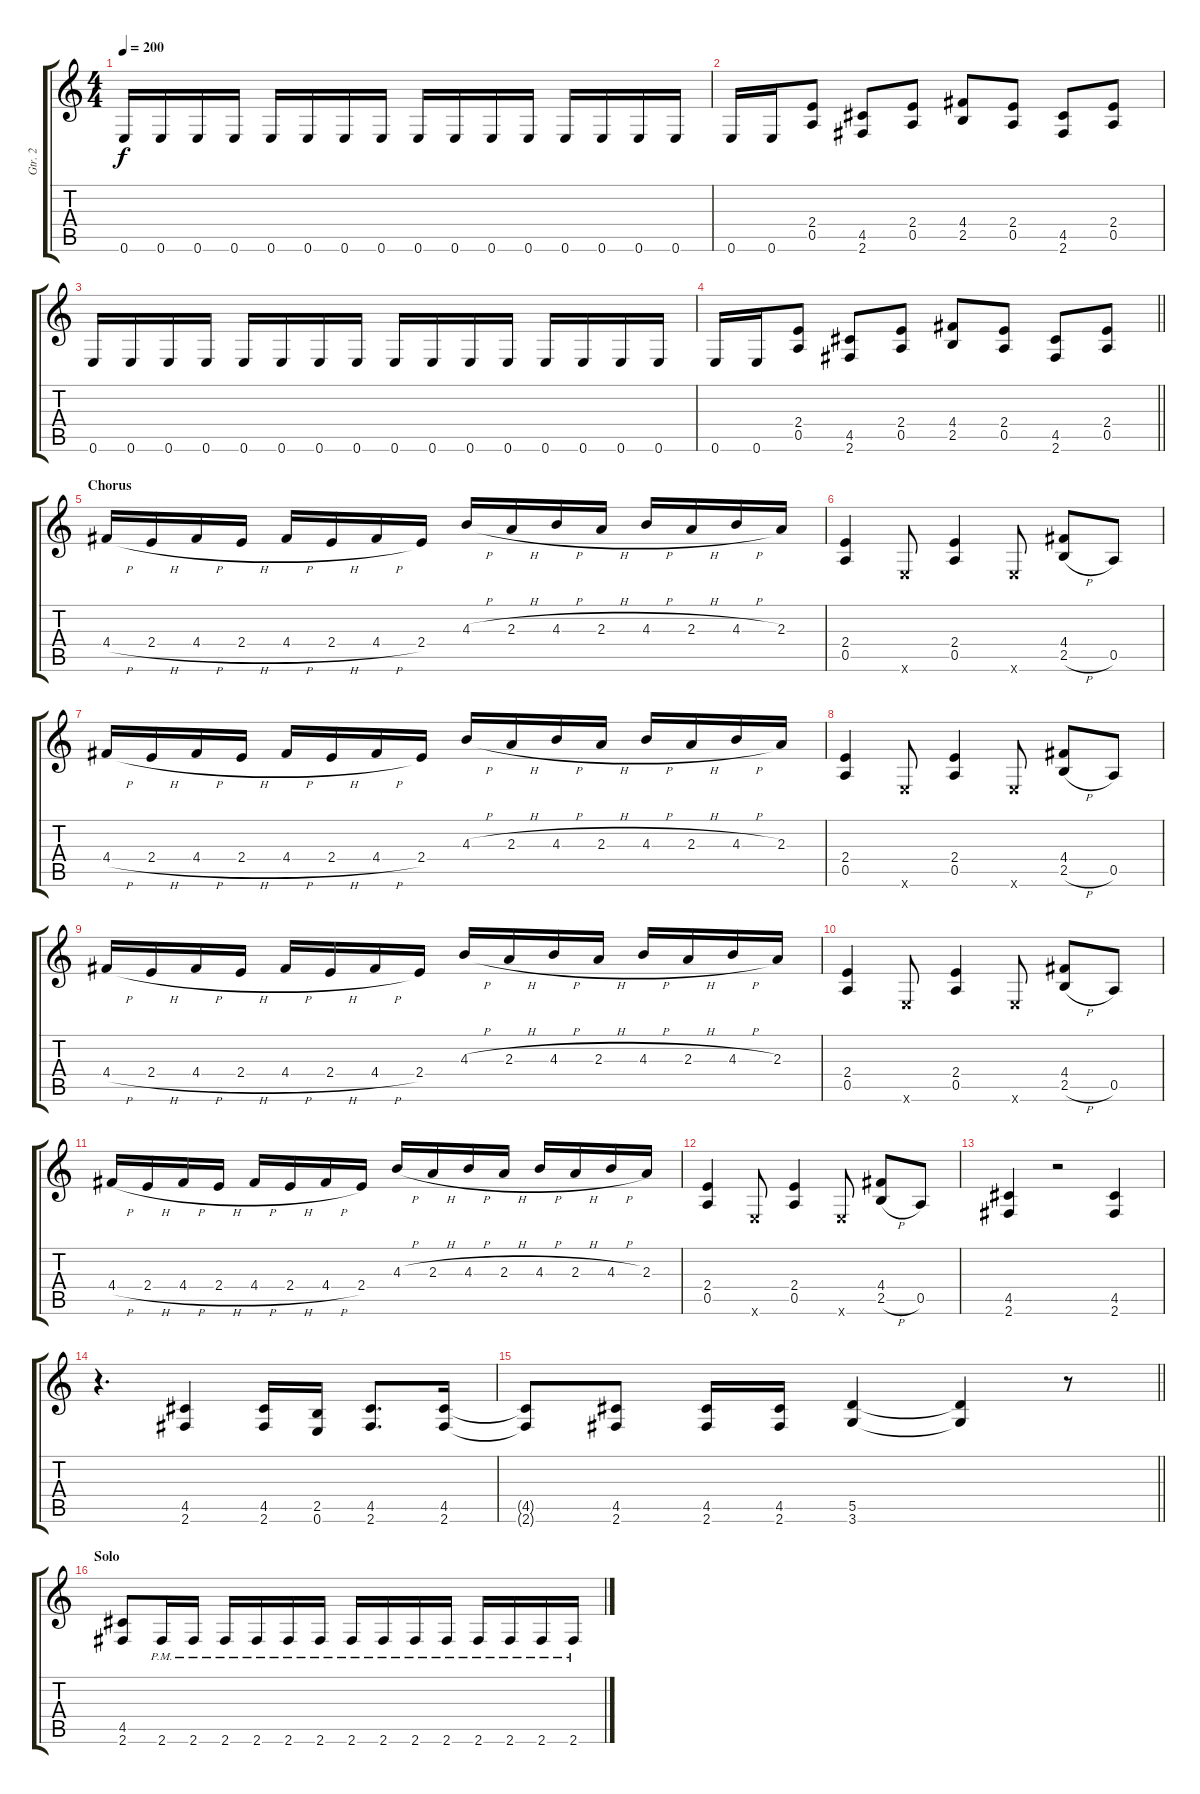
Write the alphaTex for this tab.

\track ("Gtr. 2" "Gtr. 2") {instrument distortionguitar}
\staff {score tabs}
\tuning (E4 B3 G3 D3 A2 E2) {hide}
\ts (4 4)
\tempo 200
\clef g2
\ks c
0.6.16{dy f} 0.6.16 0.6.16 0.6.16 0.6.16 0.6.16 0.6.16 0.6.16 0.6.16 0.6.16 0.6.16 0.6.16 0.6.16 0.6.16 0.6.16 0.6.16 |
0.6.16 0.6.16 (2.4 0.5).8 (4.5 2.6).8 (2.4 0.5).8 (4.4 2.5).8 (2.4 0.5).8 (4.5 2.6).8 (2.4 0.5).8 |
0.6.16 0.6.16 0.6.16 0.6.16 0.6.16 0.6.16 0.6.16 0.6.16 0.6.16 0.6.16 0.6.16 0.6.16 0.6.16 0.6.16 0.6.16 0.6.16 |
\barLineRight lightlight
0.6.16 0.6.16 (2.4 0.5).8 (4.5 2.6).8 (2.4 0.5).8 (4.4 2.5).8 (2.4 0.5).8 (4.5 2.6).8 (2.4 0.5).8 |
\section ("" "Chorus")
4.4{h}.16 2.4{h}.16 4.4{h}.16 2.4{h}.16 4.4{h}.16 2.4{h}.16 4.4{h}.16 2.4.16 4.3{h}.16 2.3{h}.16 4.3{h}.16 2.3{h}.16 4.3{h}.16 2.3{h}.16 4.3{h}.16 2.3.16 |
(2.4 0.5).4 0.6{x}.8 (2.4 0.5).4 0.6{x}.8 (4.4 2.5{h}).8 0.5.8 |
4.4{h}.16 2.4{h}.16 4.4{h}.16 2.4{h}.16 4.4{h}.16 2.4{h}.16 4.4{h}.16 2.4.16 4.3{h}.16 2.3{h}.16 4.3{h}.16 2.3{h}.16 4.3{h}.16 2.3{h}.16 4.3{h}.16 2.3.16 |
(2.4 0.5).4 0.6{x}.8 (2.4 0.5).4 0.6{x}.8 (4.4 2.5{h}).8 0.5.8 |
4.4{h}.16 2.4{h}.16 4.4{h}.16 2.4{h}.16 4.4{h}.16 2.4{h}.16 4.4{h}.16 2.4.16 4.3{h}.16 2.3{h}.16 4.3{h}.16 2.3{h}.16 4.3{h}.16 2.3{h}.16 4.3{h}.16 2.3.16 |
(2.4 0.5).4 0.6{x}.8 (2.4 0.5).4 0.6{x}.8 (4.4 2.5{h}).8 0.5.8 |
4.4{h}.16 2.4{h}.16 4.4{h}.16 2.4{h}.16 4.4{h}.16 2.4{h}.16 4.4{h}.16 2.4.16 4.3{h}.16 2.3{h}.16 4.3{h}.16 2.3{h}.16 4.3{h}.16 2.3{h}.16 4.3{h}.16 2.3.16 |
(2.4 0.5).4 0.6{x}.8 (2.4 0.5).4 0.6{x}.8 (4.4 2.5{h}).8 0.5.8 |
(4.5 2.6).4 r.2 (4.5 2.6).4 |
r.4{d} (4.5 2.6).4 (4.5 2.6).16 (2.5 0.6).16 (4.5 2.6).8{d} (4.5 2.6).16 |
\barLineRight lightlight
(4.5{t} 2.6{t}).8 (4.5 2.6).8 (4.5 2.6).16 (4.5 2.6).16 (5.5 3.6).4 (5.5{t} 3.6{t}).4 r.8 |
\section ("" "Solo")
(4.5 2.6).8 2.6{pm}.16 2.6{pm}.16 2.6{pm}.16 2.6{pm}.16 2.6{pm}.16 2.6{pm}.16 2.6{pm}.16 2.6{pm}.16 2.6{pm}.16 2.6{pm}.16 2.6{pm}.16 2.6{pm}.16 2.6{pm}.16 2.6{pm}.16
